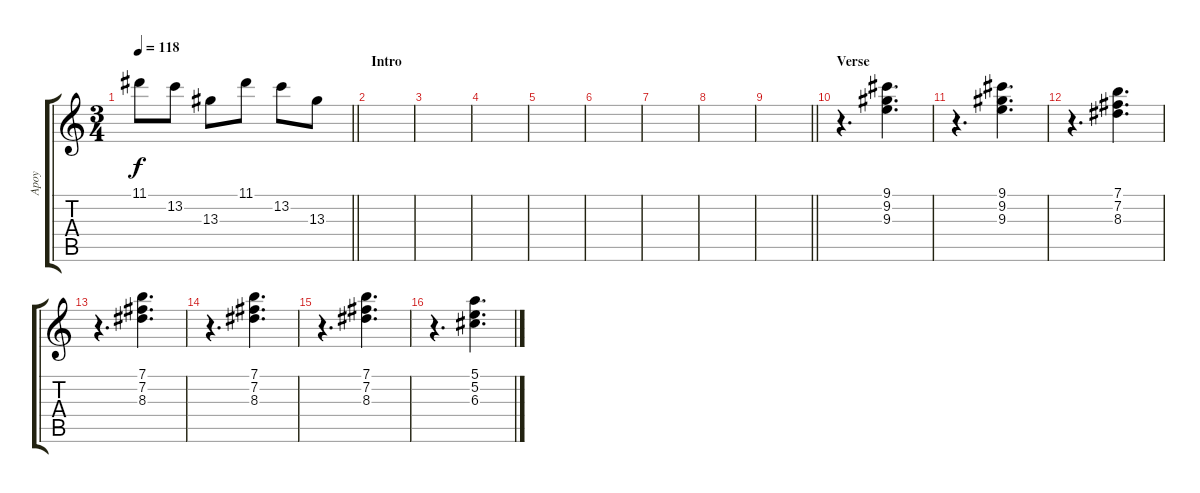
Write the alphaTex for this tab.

\track ("Apoy" "Apoy") {instrument acousticguitarnylon}
\staff {score tabs}
\tuning (E4 B3 G3 D3 A2 E2) {hide}
\ts (3 4)
\tempo 118
\clef g2
\barLineRight lightlight
\ks c
11.1.8{dy f} 13.2.8 13.3.8 11.1.8 13.2.8 13.3.8 |
\section ("" "Intro")
|
|
|
|
|
|
|
\barLineRight lightlight
|
\section ("" "Verse")
r.4{d txt "" volume 11} (9.1 9.2 9.3).4{d} |
r.4{d} (9.1 9.2 9.3).4{d} |
r.4{d} (7.1 7.2 8.3).4{d} |
r.4{d} (7.1 7.2 8.3).4{d} |
r.4{d} (7.1 7.2 8.3).4{d} |
r.4{d} (7.1 7.2 8.3).4{d} |
r.4{d} (5.1 5.2 6.3).4{d}
